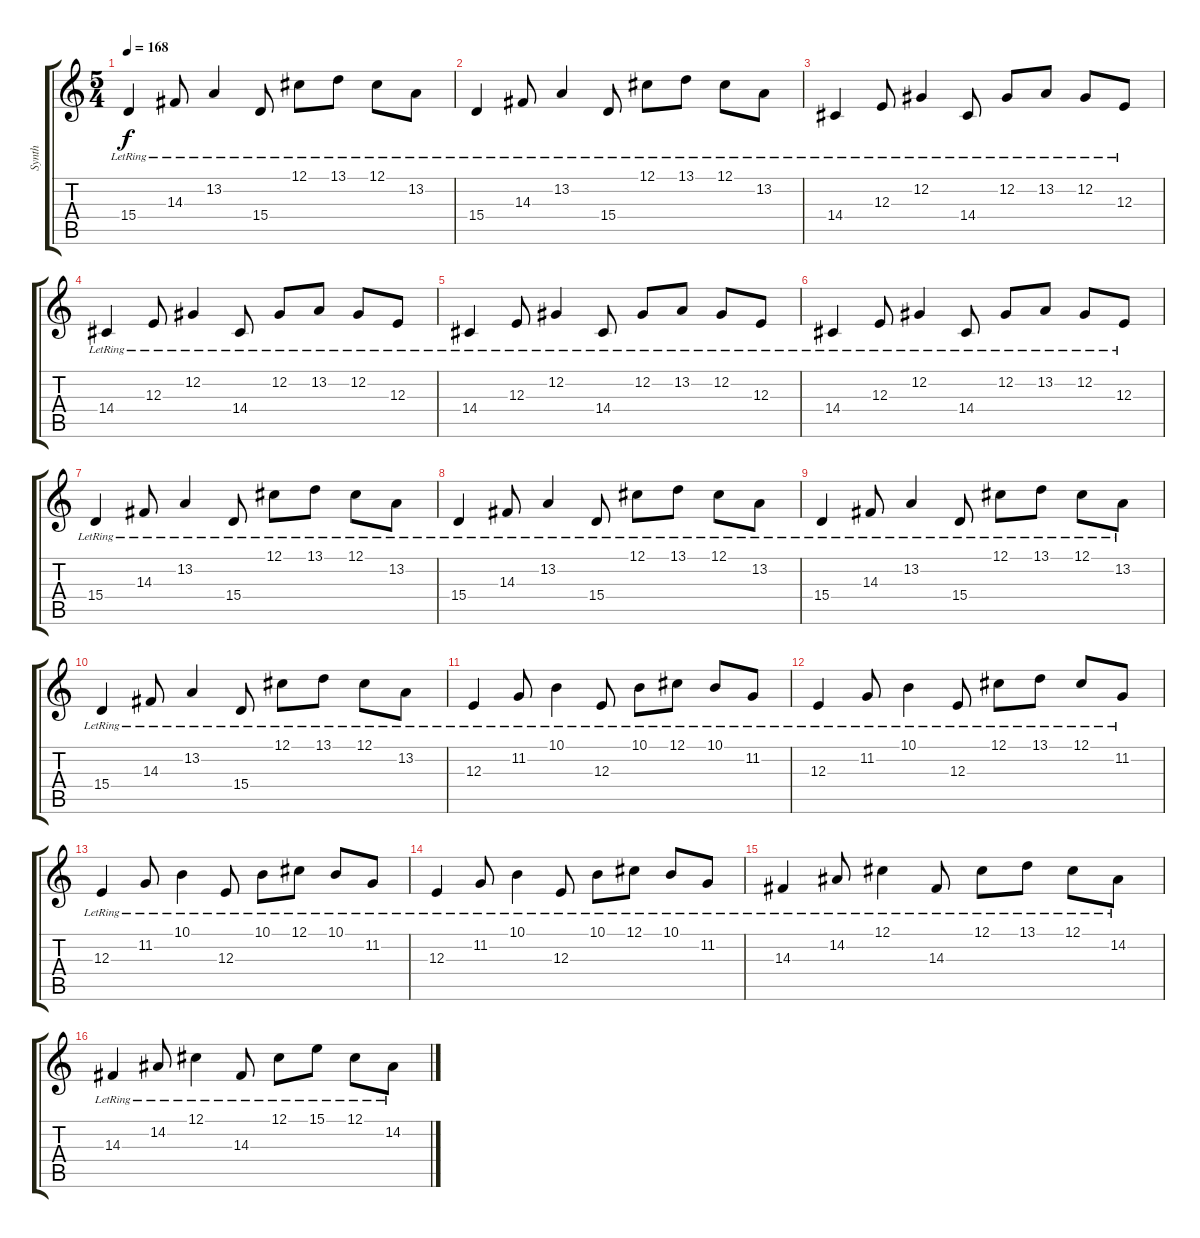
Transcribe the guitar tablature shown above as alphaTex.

\track ("Synth" "Synth") {instrument fx7echoes}
\staff {score tabs}
\tuning (Db4 Ab3 E3 B2 Gb2 B1) {hide}
\ts (5 4)
\tempo 168
\clef g2
\ks c
15.4{lr}.4{dy f} 14.3{lr}.8 13.2{lr}.4 15.4{lr}.8 12.1{lr}.8 13.1{lr}.8 12.1{lr}.8 13.2{lr}.8 |
15.4{lr}.4 14.3{lr}.8 13.2{lr}.4 15.4{lr}.8 12.1{lr}.8 13.1{lr}.8 12.1{lr}.8 13.2{lr}.8 |
14.4{lr}.4 12.3{lr}.8 12.2{lr}.4 14.4{lr}.8 12.2{lr}.8 13.2{lr}.8 12.2{lr}.8 12.3{lr}.8 |
14.4{lr}.4 12.3{lr}.8 12.2{lr}.4 14.4{lr}.8 12.2{lr}.8 13.2{lr}.8 12.2{lr}.8 12.3{lr}.8 |
14.4{lr}.4 12.3{lr}.8 12.2{lr}.4 14.4{lr}.8 12.2{lr}.8 13.2{lr}.8 12.2{lr}.8 12.3{lr}.8 |
14.4{lr}.4 12.3{lr}.8 12.2{lr}.4 14.4{lr}.8 12.2{lr}.8 13.2{lr}.8 12.2{lr}.8 12.3{lr}.8 |
15.4{lr}.4 14.3{lr}.8 13.2{lr}.4 15.4{lr}.8 12.1{lr}.8 13.1{lr}.8 12.1{lr}.8 13.2{lr}.8 |
15.4{lr}.4 14.3{lr}.8 13.2{lr}.4 15.4{lr}.8 12.1{lr}.8 13.1{lr}.8 12.1{lr}.8 13.2{lr}.8 |
15.4{lr}.4 14.3{lr}.8 13.2{lr}.4 15.4{lr}.8 12.1{lr}.8 13.1{lr}.8 12.1{lr}.8 13.2{lr}.8 |
15.4{lr}.4 14.3{lr}.8 13.2{lr}.4 15.4{lr}.8 12.1{lr}.8 13.1{lr}.8 12.1{lr}.8 13.2{lr}.8 |
12.3{lr}.4 11.2{lr}.8 10.1{lr}.4 12.3{lr}.8 10.1{lr}.8 12.1{lr}.8 10.1{lr}.8 11.2{lr}.8 |
12.3{lr}.4 11.2{lr}.8 10.1{lr}.4 12.3{lr}.8 12.1{lr}.8 13.1{lr}.8 12.1{lr}.8 11.2{lr}.8 |
12.3{lr}.4 11.2{lr}.8 10.1{lr}.4 12.3{lr}.8 10.1{lr}.8 12.1{lr}.8 10.1{lr}.8 11.2{lr}.8 |
12.3{lr}.4 11.2{lr}.8 10.1{lr}.4 12.3{lr}.8 10.1{lr}.8 12.1{lr}.8 10.1{lr}.8 11.2{lr}.8 |
14.3{lr}.4 14.2{lr}.8 12.1{lr}.4 14.3{lr}.8 12.1{lr}.8 13.1{lr}.8 12.1{lr}.8 14.2{lr}.8 |
14.3{lr}.4 14.2{lr}.8 12.1{lr}.4 14.3{lr}.8 12.1{lr}.8 15.1{lr}.8 12.1{lr}.8 14.2{lr}.8
